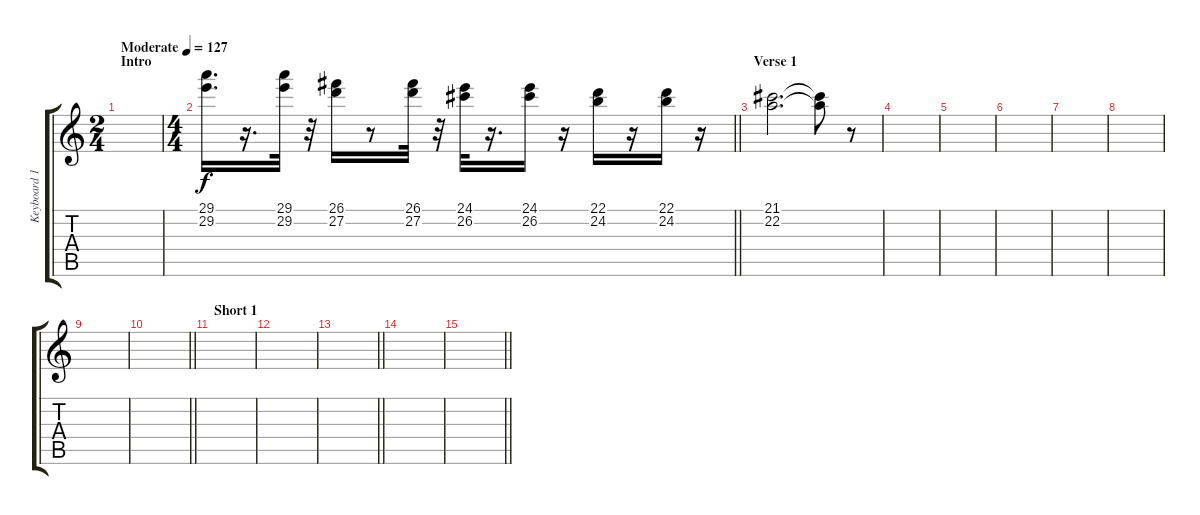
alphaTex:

\track ("Keyboard 1" "Keyboard 1") {instrument acousticgrandpiano}
\staff {score tabs}
\tuning (E4 B3 G3 D3 A2 E2) {hide}
\ts (2 4)
\section ("" "Intro")
\tempo (127 "Moderate")
\clef g2
\ks c
|
\ts (4 4)
\barLineRight lightlight
(29.1 29.2).16{d} r.16{d} (29.1 29.2).32 r.32 (26.1 27.2).16 r.8 (26.1 27.2).32 r.32 (24.1 26.2).32 r.16{d} (24.1 26.2).16 r.16 (22.1 24.2).16 r.16 (22.1 24.2).16 r.16 |
\section ("" "Verse 1")
(21.1 22.2).2{d} (21.1{t} 22.2{t}).8 r.8 |
|
|
|
|
|
|
\barLineRight lightlight
|
\section ("" "Short 1")
|
|
\barLineRight lightlight
|
|
\barLineRight lightlight
